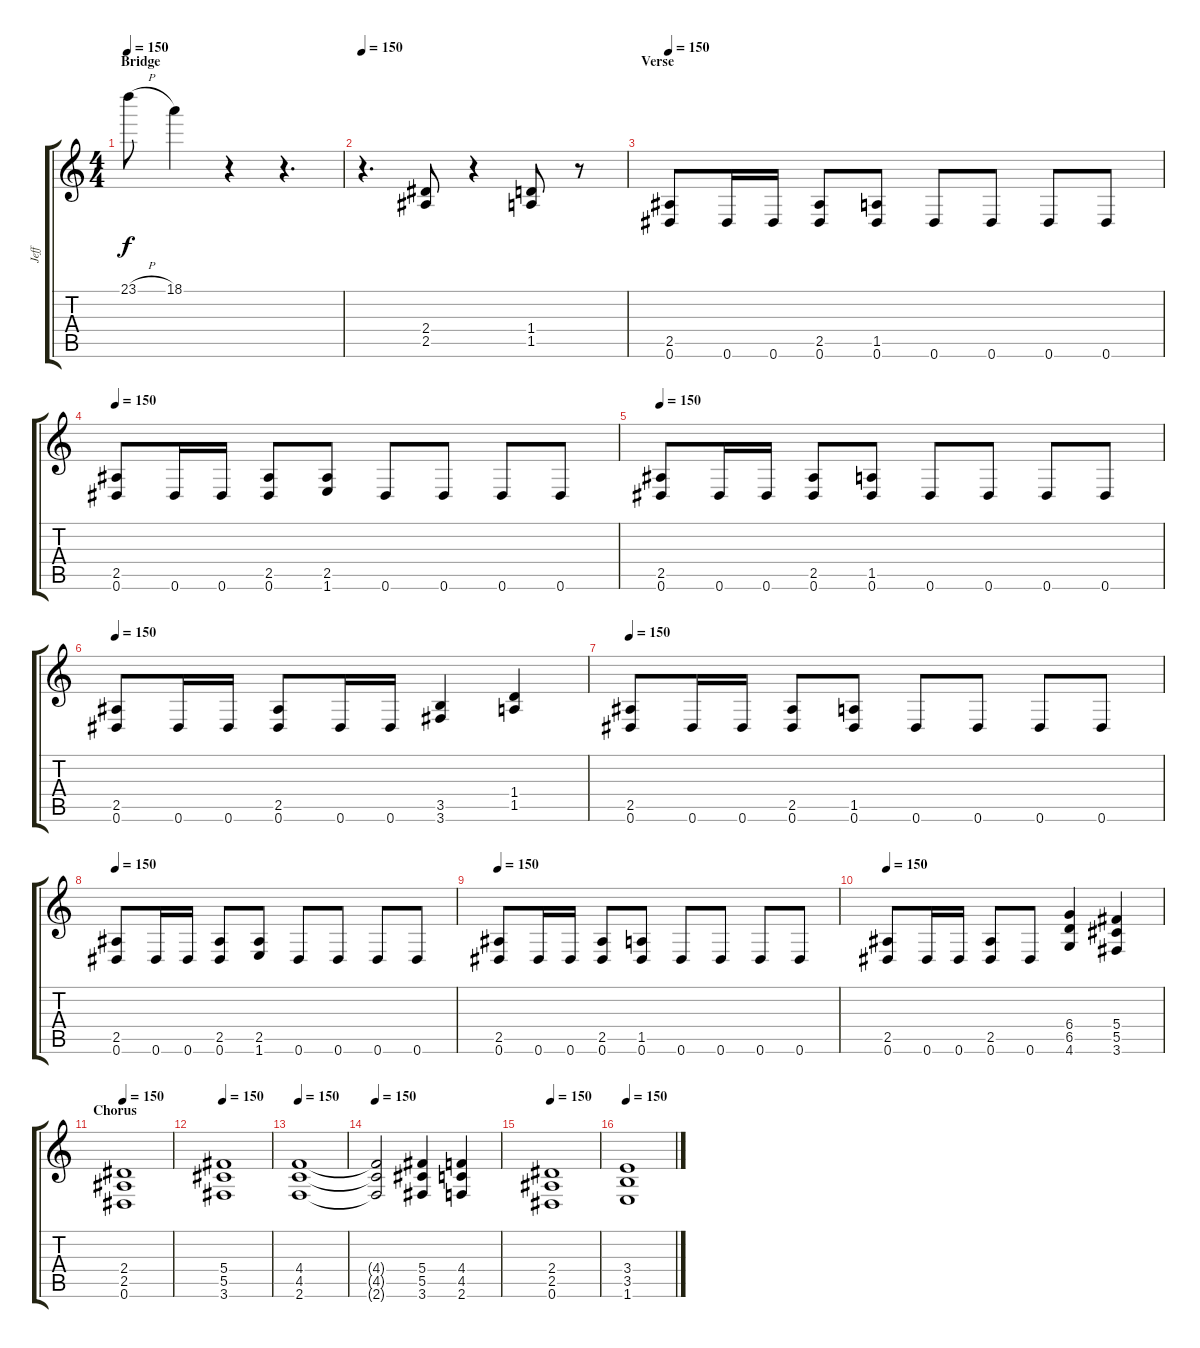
\track ("Jeff" "Jeff") {instrument distortionguitar}
\staff {score tabs}
\tuning (Eb4 Bb3 Gb3 Db3 Ab2 Eb2) {hide}
\ts (4 4)
\section ("" "Bridge")
\tempo 150
\clef g2
\ks c
23.1{h}.8{dy f} 18.1.4 r.4 r.4{d} |
\tempo 150
r.4{d} (2.4 2.5).8 r.4 (1.4 1.5).8 r.8 |
\section ("" "Verse")
\tempo 150
(2.5 0.6).8 0.6.16 0.6.16 (2.5 0.6).8 (1.5 0.6).8 0.6.8 0.6.8 0.6.8 0.6.8 |
\tempo 150
(2.5 0.6).8 0.6.16 0.6.16 (2.5 0.6).8 (2.5 1.6).8 0.6.8 0.6.8 0.6.8 0.6.8 |
\tempo 150
(2.5 0.6).8 0.6.16 0.6.16 (2.5 0.6).8 (1.5 0.6).8 0.6.8 0.6.8 0.6.8 0.6.8 |
\tempo 150
(2.5 0.6).8 0.6.16 0.6.16 (2.5 0.6).8 0.6.16 0.6.16 (3.5 3.6).4 (1.4 1.5).4 |
\tempo 150
(2.5 0.6).8 0.6.16 0.6.16 (2.5 0.6).8 (1.5 0.6).8 0.6.8 0.6.8 0.6.8 0.6.8 |
\tempo 150
(2.5 0.6).8 0.6.16 0.6.16 (2.5 0.6).8 (2.5 1.6).8 0.6.8 0.6.8 0.6.8 0.6.8 |
\tempo 150
(2.5 0.6).8 0.6.16 0.6.16 (2.5 0.6).8 (1.5 0.6).8 0.6.8 0.6.8 0.6.8 0.6.8 |
\tempo 150
(2.5 0.6).8 0.6.16 0.6.16 (2.5 0.6).8 0.6.8 (6.4 6.5 4.6).4 (5.4 5.5 3.6).4 |
\section ("" "Chorus")
\tempo 150
(2.4 2.5 0.6).1 |
\tempo 150
(5.4 5.5 3.6).1 |
\tempo 150
(4.4 4.5 2.6).1 |
\tempo 150
(4.4{t} 4.5{t} 2.6{t}).2 (5.4 5.5 3.6).4 (4.4 4.5 2.6).4 |
\tempo 150
(2.4 2.5 0.6).1 |
\tempo 150
(3.4 3.5 1.6).1
